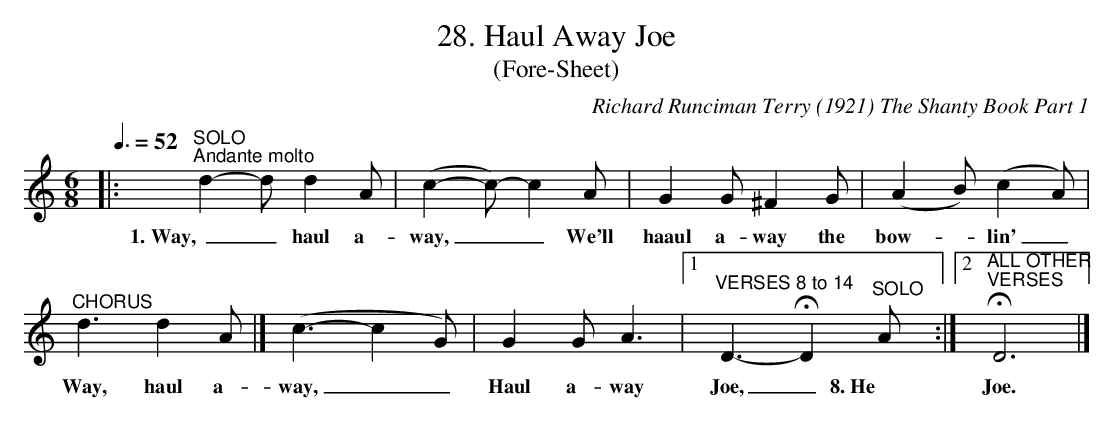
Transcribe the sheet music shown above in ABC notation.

X:1
T:28. Haul Away Joe
T:(Fore-Sheet)
C:Richard Runciman Terry (1921) The Shanty Book Part 1
L:1/8
Q:3/8=52
M:6/8
K:C
|:"^SOLO""^Andante molto" d2- d d2 A | (c2- c-) c2 A | G2 G ^F2 G | (A2 B) (c2 A) |$
w: 1. Way, _ haul a-|way, _ _ We'll|haaul a- way the|bow- * lin' _|
"^CHORUS" d3 d2 A |] (c3- c2 G) | G2 G A3 |1"^VERSES 8 to 14" D3- !fermata!D2"^SOLO" A :|2
w: Way, haul a-|way, _ _|Haul a- way|Joe, _ 8. He|
"^ALL OTHER\nVERSES" !fermata!D6 |]
w: Joe.|
